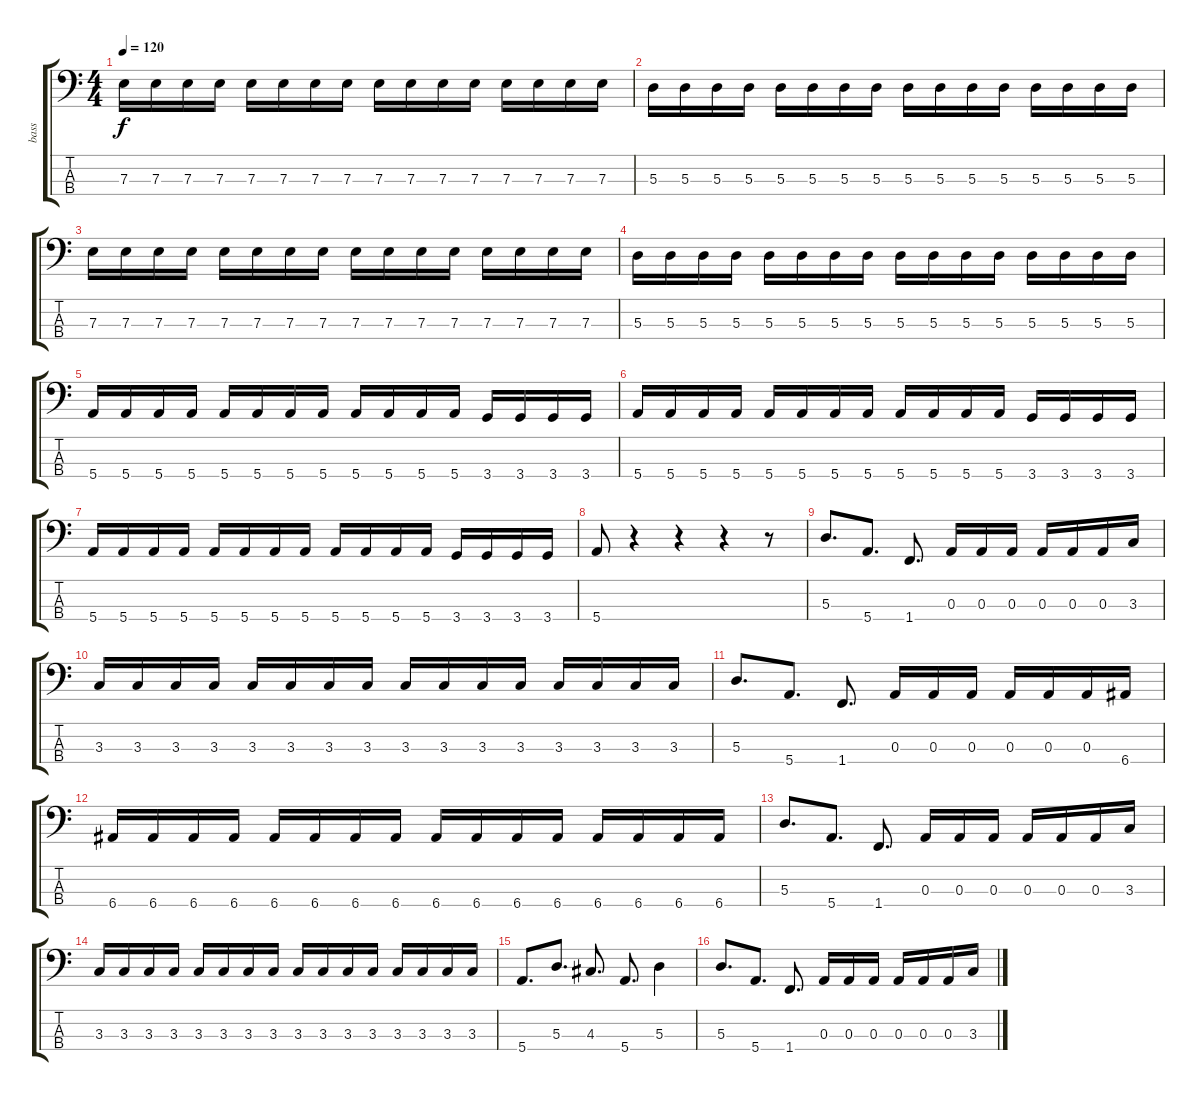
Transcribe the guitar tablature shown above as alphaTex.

\track ("bass" "bass") {instrument electricbasspick}
\staff {score tabs}
\tuning (G2 D2 A1 E1) {hide}
\ts (4 4)
\tempo 120
\clef f4
\ks c
7.3.16{dy f} 7.3.16 7.3.16 7.3.16 7.3.16 7.3.16 7.3.16 7.3.16 7.3.16 7.3.16 7.3.16 7.3.16 7.3.16 7.3.16 7.3.16 7.3.16 |
5.3.16 5.3.16 5.3.16 5.3.16 5.3.16 5.3.16 5.3.16 5.3.16 5.3.16 5.3.16 5.3.16 5.3.16 5.3.16 5.3.16 5.3.16 5.3.16 |
7.3.16 7.3.16 7.3.16 7.3.16 7.3.16 7.3.16 7.3.16 7.3.16 7.3.16 7.3.16 7.3.16 7.3.16 7.3.16 7.3.16 7.3.16 7.3.16 |
5.3.16 5.3.16 5.3.16 5.3.16 5.3.16 5.3.16 5.3.16 5.3.16 5.3.16 5.3.16 5.3.16 5.3.16 5.3.16 5.3.16 5.3.16 5.3.16 |
5.4.16 5.4.16 5.4.16 5.4.16 5.4.16 5.4.16 5.4.16 5.4.16 5.4.16 5.4.16 5.4.16 5.4.16 3.4.16 3.4.16 3.4.16 3.4.16 |
5.4.16 5.4.16 5.4.16 5.4.16 5.4.16 5.4.16 5.4.16 5.4.16 5.4.16 5.4.16 5.4.16 5.4.16 3.4.16 3.4.16 3.4.16 3.4.16 |
5.4.16 5.4.16 5.4.16 5.4.16 5.4.16 5.4.16 5.4.16 5.4.16 5.4.16 5.4.16 5.4.16 5.4.16 3.4.16 3.4.16 3.4.16 3.4.16 |
5.4.8 r.4 r.4 r.4 r.8 |
5.3.8{d} 5.4.8{d} 1.4.8{d} 0.3.16 0.3.16 0.3.16 0.3.16 0.3.16 0.3.16 3.3.16 |
3.3.16 3.3.16 3.3.16 3.3.16 3.3.16 3.3.16 3.3.16 3.3.16 3.3.16 3.3.16 3.3.16 3.3.16 3.3.16 3.3.16 3.3.16 3.3.16 |
5.3.8{d} 5.4.8{d} 1.4.8{d} 0.3.16 0.3.16 0.3.16 0.3.16 0.3.16 0.3.16 6.4.16 |
6.4.16 6.4.16 6.4.16 6.4.16 6.4.16 6.4.16 6.4.16 6.4.16 6.4.16 6.4.16 6.4.16 6.4.16 6.4.16 6.4.16 6.4.16 6.4.16 |
5.3.8{d} 5.4.8{d} 1.4.8{d} 0.3.16 0.3.16 0.3.16 0.3.16 0.3.16 0.3.16 3.3.16 |
3.3.16 3.3.16 3.3.16 3.3.16 3.3.16 3.3.16 3.3.16 3.3.16 3.3.16 3.3.16 3.3.16 3.3.16 3.3.16 3.3.16 3.3.16 3.3.16 |
5.4.8{d} 5.3.8{d} 4.3.8{d} 5.4.8{d} 5.3.4 |
5.3.8{d} 5.4.8{d} 1.4.8{d} 0.3.16 0.3.16 0.3.16 0.3.16 0.3.16 0.3.16 3.3.16
